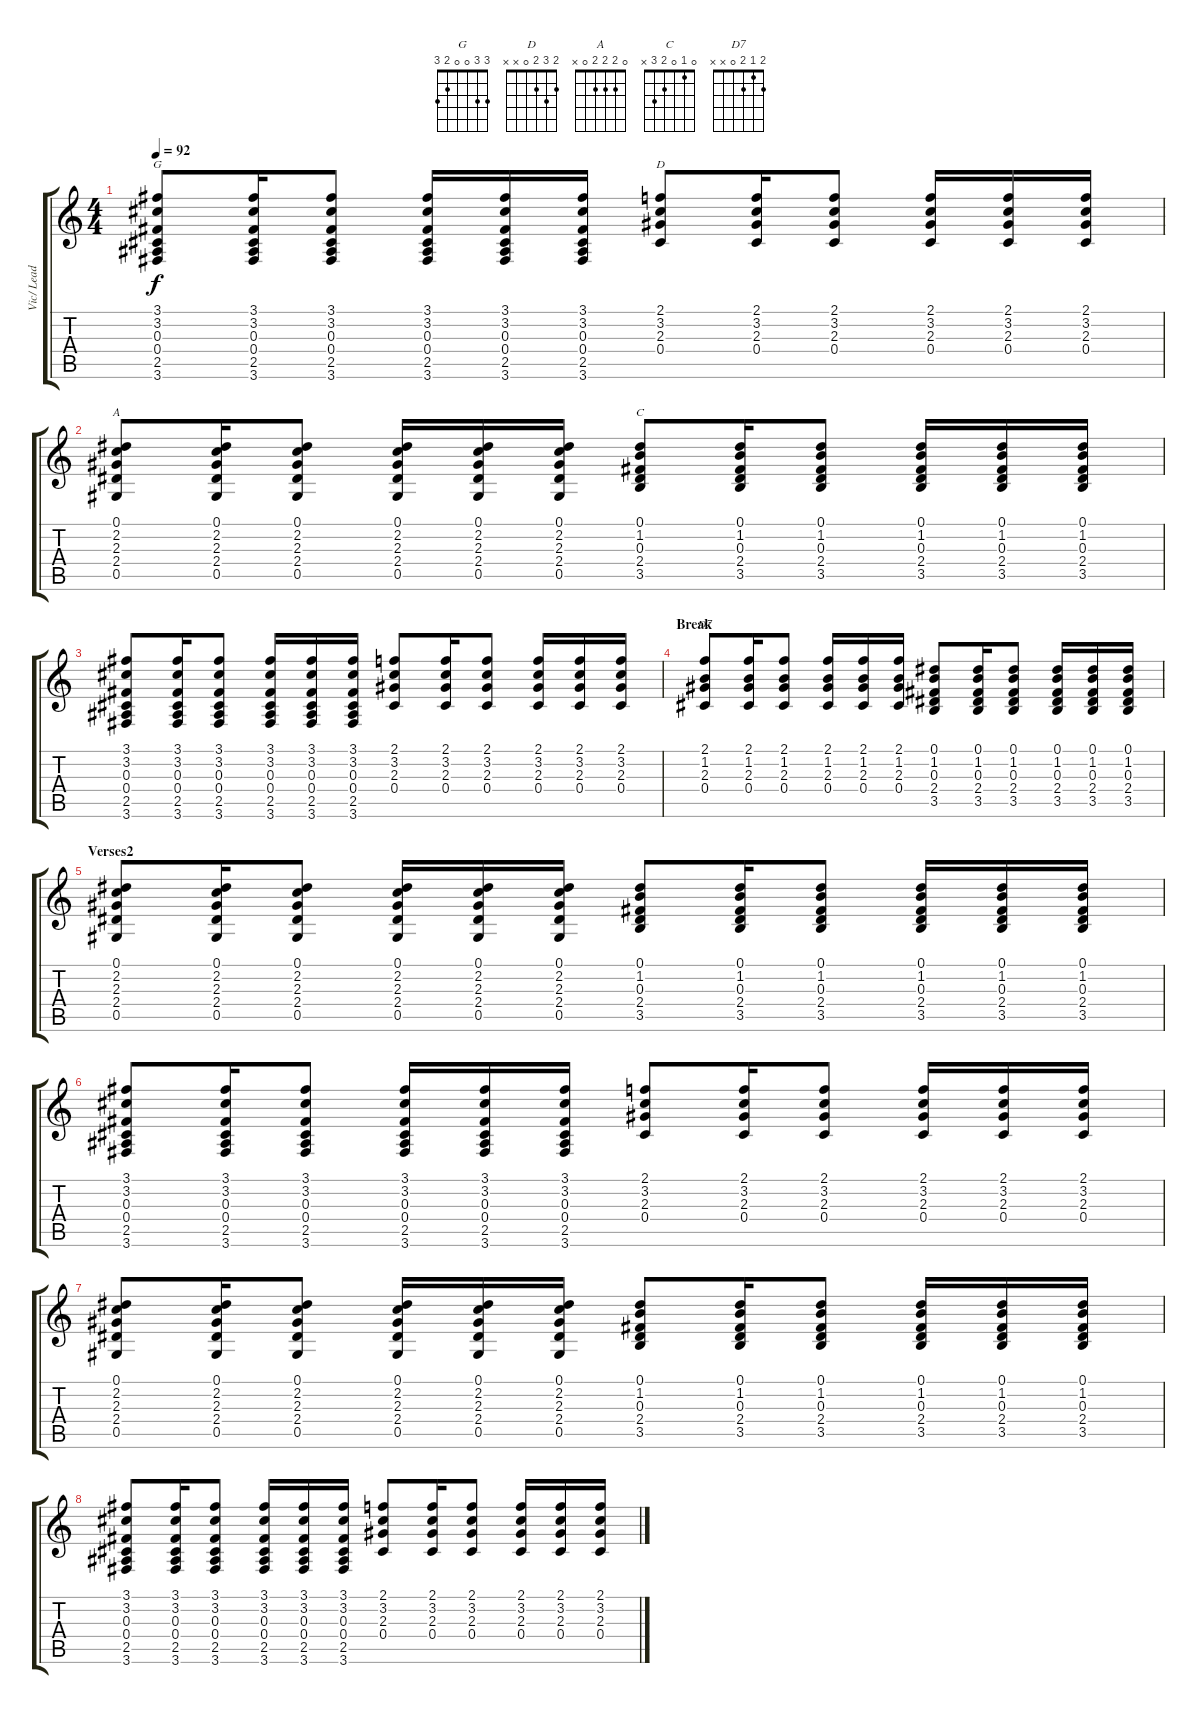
\track ("Vic/ Lead" "Vic/ Lead") {instrument acousticguitarsteel}
\staff {score tabs}
\tuning (Eb4 Bb3 Gb3 Db3 Ab2 Eb2) {hide}
\chord ("G" 3 3 0 0 2 3)
\chord ("D" 2 3 2 0 x x)
\chord ("A" 0 2 2 2 0 x)
\chord ("C" 0 1 0 2 3 x)
\chord ("D7" 2 1 2 0 x x)
\ts (4 4)
\tempo 92
\clef g2
\ks c
(3.1 3.2 0.3 0.4 2.5 3.6).8{ch "G" dy f} (3.1 3.2 0.3 0.4 2.5 3.6).16 (3.1 3.2 0.3 0.4 2.5 3.6).8 (3.1 3.2 0.3 0.4 2.5 3.6).16 (3.1 3.2 0.3 0.4 2.5 3.6).16 (3.1 3.2 0.3 0.4 2.5 3.6).16 (2.1 3.2 2.3 0.4).8{ch "D"} (2.1 3.2 2.3 0.4).16 (2.1 3.2 2.3 0.4).8 (2.1 3.2 2.3 0.4).16 (2.1 3.2 2.3 0.4).16 (2.1 3.2 2.3 0.4).16 |
(0.1 2.2 2.3 2.4 0.5).8{ch "A"} (0.1 2.2 2.3 2.4 0.5).16 (0.1 2.2 2.3 2.4 0.5).8 (0.1 2.2 2.3 2.4 0.5).16 (0.1 2.2 2.3 2.4 0.5).16 (0.1 2.2 2.3 2.4 0.5).16 (0.1 1.2 0.3 2.4 3.5).8{ch "C"} (0.1 1.2 0.3 2.4 3.5).16 (0.1 1.2 0.3 2.4 3.5).8 (0.1 1.2 0.3 2.4 3.5).16 (0.1 1.2 0.3 2.4 3.5).16 (0.1 1.2 0.3 2.4 3.5).16 |
(3.1 3.2 0.3 0.4 2.5 3.6).8 (3.1 3.2 0.3 0.4 2.5 3.6).16 (3.1 3.2 0.3 0.4 2.5 3.6).8 (3.1 3.2 0.3 0.4 2.5 3.6).16 (3.1 3.2 0.3 0.4 2.5 3.6).16 (3.1 3.2 0.3 0.4 2.5 3.6).16 (2.1 3.2 2.3 0.4).8 (2.1 3.2 2.3 0.4).16 (2.1 3.2 2.3 0.4).8 (2.1 3.2 2.3 0.4).16 (2.1 3.2 2.3 0.4).16 (2.1 3.2 2.3 0.4).16 |
\section ("" "Break")
(2.1 1.2 2.3 0.4).8{ch "D7"} (2.1 1.2 2.3 0.4).16 (2.1 1.2 2.3 0.4).8 (2.1 1.2 2.3 0.4).16 (2.1 1.2 2.3 0.4).16 (2.1 1.2 2.3 0.4).16 (0.1 1.2 0.3 2.4 3.5).8 (0.1 1.2 0.3 2.4 3.5).16 (0.1 1.2 0.3 2.4 3.5).8 (0.1 1.2 0.3 2.4 3.5).16 (0.1 1.2 0.3 2.4 3.5).16 (0.1 1.2 0.3 2.4 3.5).16 |
\section ("" "Verses2")
(0.1 2.2 2.3 2.4 0.5).8 (0.1 2.2 2.3 2.4 0.5).16 (0.1 2.2 2.3 2.4 0.5).8 (0.1 2.2 2.3 2.4 0.5).16 (0.1 2.2 2.3 2.4 0.5).16 (0.1 2.2 2.3 2.4 0.5).16 (0.1 1.2 0.3 2.4 3.5).8 (0.1 1.2 0.3 2.4 3.5).16 (0.1 1.2 0.3 2.4 3.5).8 (0.1 1.2 0.3 2.4 3.5).16 (0.1 1.2 0.3 2.4 3.5).16 (0.1 1.2 0.3 2.4 3.5).16 |
(3.1 3.2 0.3 0.4 2.5 3.6).8 (3.1 3.2 0.3 0.4 2.5 3.6).16 (3.1 3.2 0.3 0.4 2.5 3.6).8 (3.1 3.2 0.3 0.4 2.5 3.6).16 (3.1 3.2 0.3 0.4 2.5 3.6).16 (3.1 3.2 0.3 0.4 2.5 3.6).16 (2.1 3.2 2.3 0.4).8 (2.1 3.2 2.3 0.4).16 (2.1 3.2 2.3 0.4).8 (2.1 3.2 2.3 0.4).16 (2.1 3.2 2.3 0.4).16 (2.1 3.2 2.3 0.4).16 |
(0.1 2.2 2.3 2.4 0.5).8 (0.1 2.2 2.3 2.4 0.5).16 (0.1 2.2 2.3 2.4 0.5).8 (0.1 2.2 2.3 2.4 0.5).16 (0.1 2.2 2.3 2.4 0.5).16 (0.1 2.2 2.3 2.4 0.5).16 (0.1 1.2 0.3 2.4 3.5).8 (0.1 1.2 0.3 2.4 3.5).16 (0.1 1.2 0.3 2.4 3.5).8 (0.1 1.2 0.3 2.4 3.5).16 (0.1 1.2 0.3 2.4 3.5).16 (0.1 1.2 0.3 2.4 3.5).16 |
(3.1 3.2 0.3 0.4 2.5 3.6).8 (3.1 3.2 0.3 0.4 2.5 3.6).16 (3.1 3.2 0.3 0.4 2.5 3.6).8 (3.1 3.2 0.3 0.4 2.5 3.6).16 (3.1 3.2 0.3 0.4 2.5 3.6).16 (3.1 3.2 0.3 0.4 2.5 3.6).16 (2.1 3.2 2.3 0.4).8 (2.1 3.2 2.3 0.4).16 (2.1 3.2 2.3 0.4).8 (2.1 3.2 2.3 0.4).16 (2.1 3.2 2.3 0.4).16 (2.1 3.2 2.3 0.4).16
